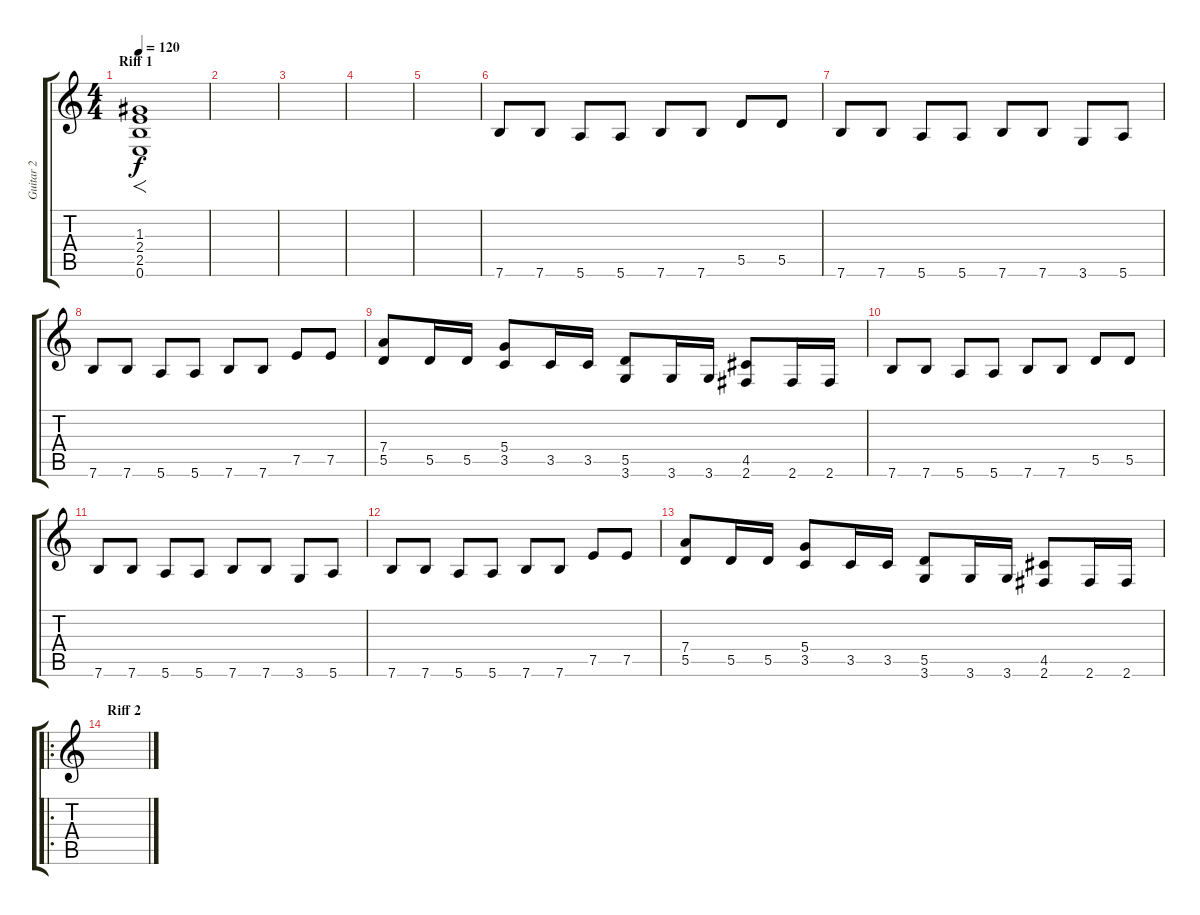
\track ("Guitar 2" "Guitar 2") {instrument distortionguitar}
\staff {score tabs}
\tuning (E4 B3 G3 D3 A2 E2) {hide}
\ts (4 4)
\section ("" "Riff 1")
\tempo 120
\clef g2
\ks c
(1.3 2.4 2.5 0.6).1{f dy f instrument distortionguitar} |
|
|
|
|
7.6.8 7.6.8 5.6.8 5.6.8 7.6.8 7.6.8 5.5.8 5.5.8 |
7.6.8 7.6.8 5.6.8 5.6.8 7.6.8 7.6.8 3.6.8 5.6.8 |
7.6.8 7.6.8 5.6.8 5.6.8 7.6.8 7.6.8 7.5.8 7.5.8 |
(7.4 5.5).8 5.5.16 5.5.16 (5.4 3.5).8 3.5.16 3.5.16 (5.5 3.6).8 3.6.16 3.6.16 (4.5 2.6).8 2.6.16 2.6.16 |
7.6.8 7.6.8 5.6.8 5.6.8 7.6.8 7.6.8 5.5.8 5.5.8 |
7.6.8 7.6.8 5.6.8 5.6.8 7.6.8 7.6.8 3.6.8 5.6.8 |
7.6.8 7.6.8 5.6.8 5.6.8 7.6.8 7.6.8 7.5.8 7.5.8 |
(7.4 5.5).8 5.5.16 5.5.16 (5.4 3.5).8 3.5.16 3.5.16 (5.5 3.6).8 3.6.16 3.6.16 (4.5 2.6).8 2.6.16 2.6.16 |
\ro
\section ("" "Riff 2")
